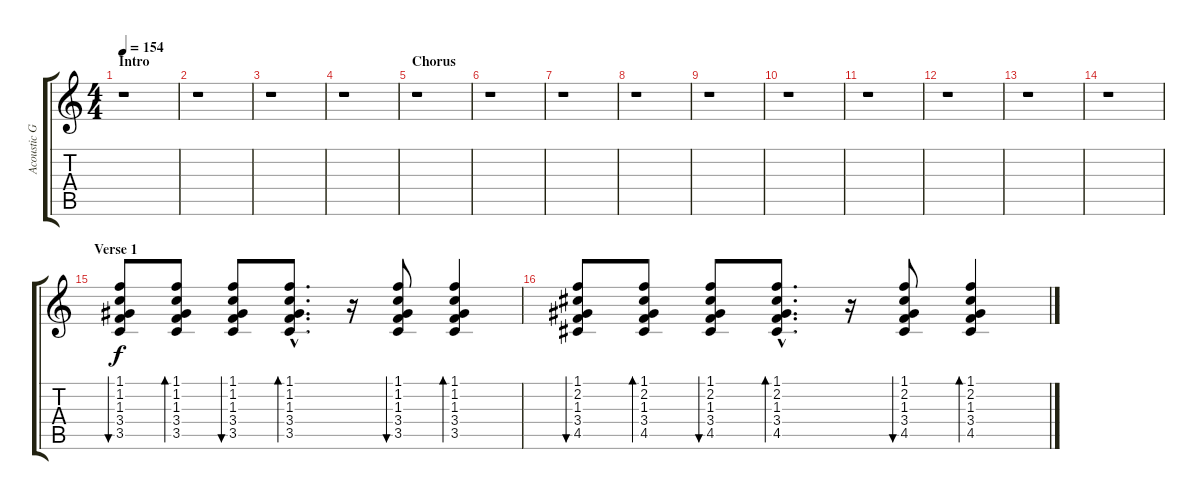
\track ("Acoustic Guitar 2" "Acoustic G") {instrument acousticguitarnylon}
\staff {score tabs}
\tuning (E4 B3 G3 D3 A2 E2) {hide}
\ts (4 4)
\section ("" "Intro")
\tempo 154
\clef g2
\ks c
r.1{dy f instrument acousticguitarnylon} |
r.1 |
r.1 |
r.1 |
\section ("" "Chorus")
r.1 |
r.1 |
r.1 |
r.1 |
r.1 |
r.1 |
r.1 |
r.1 |
r.1 |
r.1 |
\section ("" "Verse 1")
(1.1 1.2 1.3 3.4 3.5).8{bu 60} (1.1 1.2 1.3 3.4 3.5).8{bd 60} (1.1 1.2 1.3 3.4 3.5).8{bu 60} (1.1{hac} 1.2{hac} 1.3{hac} 3.4{hac} 3.5{hac}).8{d bd 60} r.16 (1.1 1.2 1.3 3.4 3.5).8{bu 60} (1.1 1.2 1.3 3.4 3.5).4{bd 60} |
(1.1 2.2 1.3 3.4 4.5).8{bu 60} (1.1 2.2 1.3 3.4 4.5).8{bd 60} (1.1 2.2 1.3 3.4 4.5).8{bu 60} (1.1{hac} 2.2{hac} 1.3{hac} 3.4{hac} 4.5{hac}).8{d bd 60} r.16 (1.1 2.2 1.3 3.4 4.5).8{bu 60} (1.1 2.2 1.3 3.4 4.5).4{bd 60}
